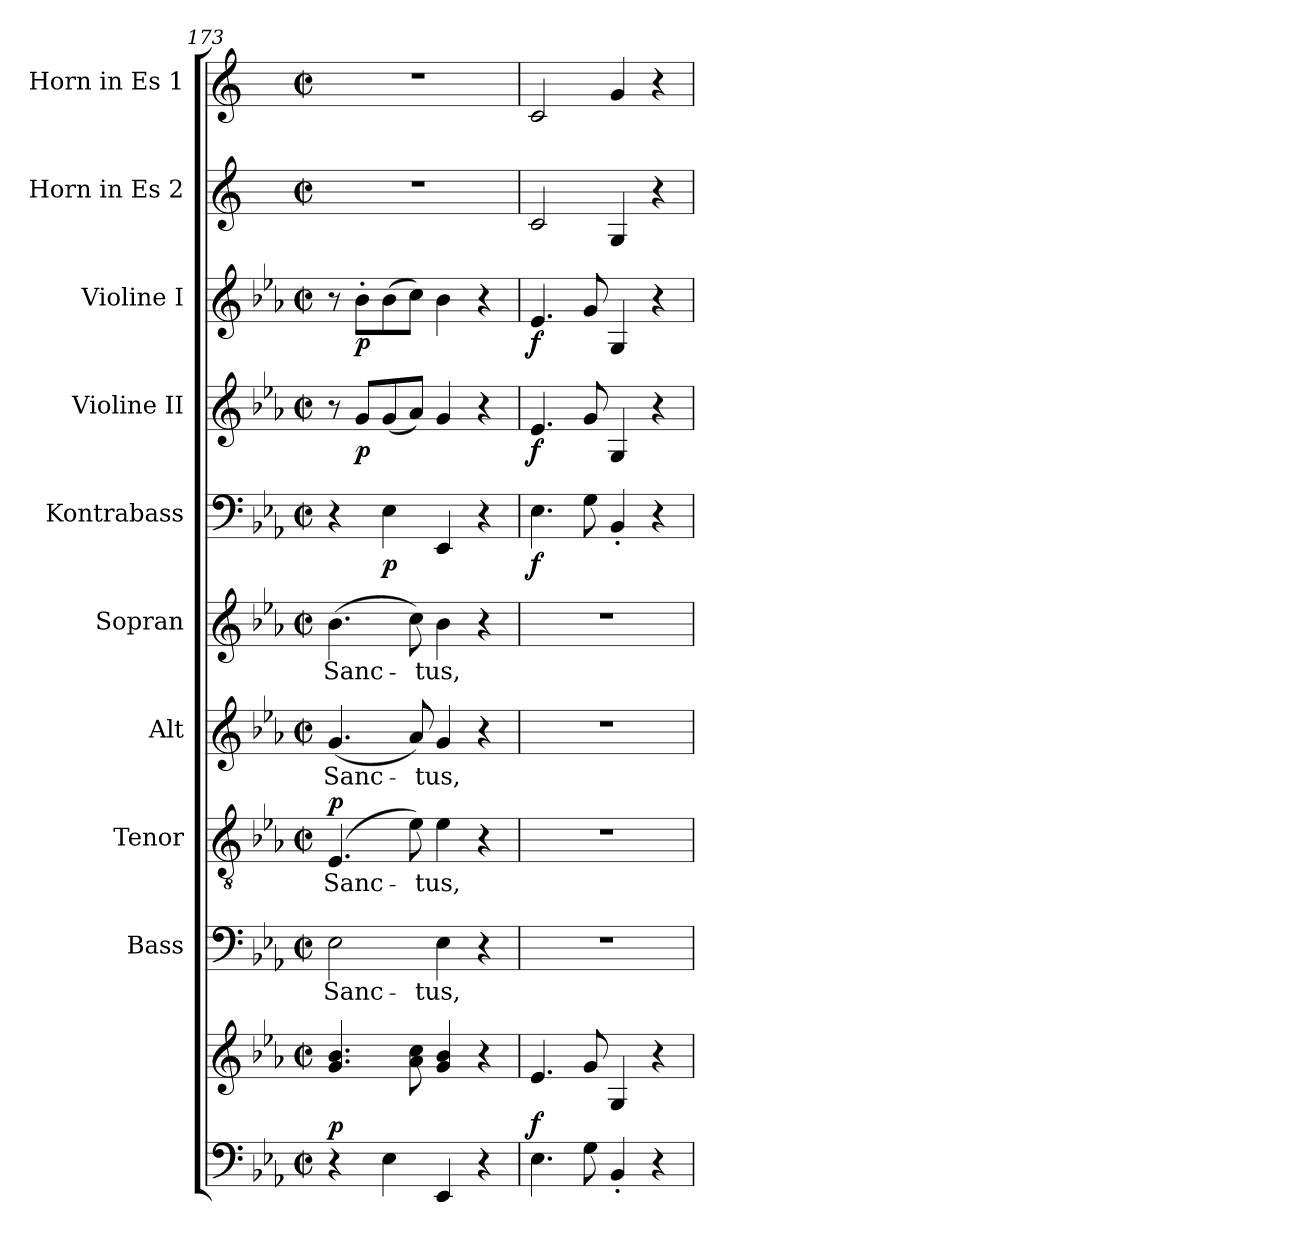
**kern	**kern	**dynam	**kern	**text	**kern	**text	**dynam	**kern	**text	**kern	**text	**kern	**dynam	**kern	**dynam	**kern	**dynam	**kern	**kern
*part10	*part10	*part10	*part9	*part9	*part8	*part8	*part8	*part7	*part7	*part6	*part6	*part5	*part5	*part4	*part4	*part3	*part3	*part2	*part1
*staff11	*staff10	*staff10/11	*staff9	*staff9	*staff8	*staff8	*staff8	*staff7	*staff7	*staff6	*staff6	*staff5	*staff5	*staff4	*staff4	*staff3	*staff3	*staff2	*staff1
*	*	*	*I"Bass	*	*I"Tenor	*	*	*I"Alt	*	*I"Sopran	*	*I"Kontrabass	*	*I"Violine II	*	*I"Violine I	*	*I"Horn in Es 2	*I"Horn in Es 1
*	*	*	*I'B.	*	*I'T.	*	*	*I'A.	*	*I'S.	*	*I'Kb.	*	*I'Vl. II	*	*I'Vl. I	*	*I'Hr. Es 2	*I'Hr. Es 1
*clefF4	*clefG2	*	*clefF4	*	*clefGv2	*	*	*clefG2	*	*clefG2	*	*clefF4	*	*clefG2	*	*clefG2	*	*clefG2	*clefG2
*	*	*	*	*	*	*	*	*	*	*	*	*ITrd7c12	*	*	*	*	*	*ITrd5c9	*ITrd5c9
*k[b-e-a-]	*k[b-e-a-]	*	*k[b-e-a-]	*	*k[b-e-a-]	*	*	*k[b-e-a-]	*	*k[b-e-a-]	*	*k[b-e-a-]	*	*k[b-e-a-]	*	*k[b-e-a-]	*	*k[b-e-a-]	*k[b-e-a-]
*E-:	*E-:	*	*E-:	*	*E-:	*	*	*E-:	*	*E-:	*	*E-:	*	*E-:	*	*E-:	*	*E-:	*E-:
*M2/2	*M2/2	*	*M2/2	*	*M2/2	*	*	*M2/2	*	*M2/2	*	*M2/2	*	*M2/2	*	*M2/2	*	*M2/2	*M2/2
*met(c|)	*met(c|)	*	*met(c|)	*	*met(c|)	*	*	*met(c|)	*	*met(c|)	*	*met(c|)	*	*met(c|)	*	*met(c|)	*	*met(c|)	*met(c|)
=173	=173	=173	=173	=173	=173	=173	=173	=173	=173	=173	=173	=173	=173	=173	=173	=173	=173	=173	=173
!	!	!LO:DY:a=2	!	!LO:LY:b	!	!LO:LY:b	!LO:DY:a	!	!LO:LY:b	!	!LO:LY:b	!	!	!	!	!	!	!	!
4r	4.g/ 4.b-/	p	2E-\	Sanc-	(4.E-/	Sanc-	p	(<4.g/	Sanc-	(>4.b-\	Sanc-	4r	.	8r	.	8r	.	1r	1r
!	!	!	!	!	!	!	!	!	!	!	!	!	!	!	!LO:DY:b	!	!LO:DY:b	!	!
.	.	.	.	.	.	.	.	.	.	.	.	.	.	8g/L	p	8b-'>\L	p	.	.
!	!	!	!	!	!	!	!	!	!	!	!	!	!LO:DY:b	!	!	!	!	!	!
4E-\	.	.	.	.	.	.	.	.	.	.	.	4EE-\	p	(<8g/	.	(>8b-\	.	.	.
.	8a-\ 8cc\	.	.	.	8e-\)	.	.	8a-/)	.	8cc\)	.	.	.	8a-/J)	.	8cc\J)	.	.	.
!	!	!	!	!LO:LY:b	!	!LO:LY:b	!	!	!LO:LY:b	!	!LO:LY:b	!	!	!	!	!	!	!	!
4EE-/	4g/ 4b-/	.	4E-\	-tus,	4e-\	-tus,	.	4g/	-tus,	4b-\	-tus,	4EEE-/	.	4g/	.	4b-\	.	.	.
4r	4r	.	4r	.	4r	.	.	4r	.	4r	.	4r	.	4r	.	4r	.	.	.
=174	=174	=174	=174	=174	=174	=174	=174	=174	=174	=174	=174	=174	=174	=174	=174	=174	=174	=174	=174
!	!	!LO:DY:a=2	!	!	!	!	!	!	!	!	!	!	!LO:DY:b	!	!LO:DY:b	!	!LO:DY:b	!	!
4.E-\	4.e-/	f	1r	.	1r	.	.	1r	.	1r	.	4.EE-\	f	4.e-/	f	4.e-/	f	2E-/	2E-/
8G\	8g/	.	.	.	.	.	.	.	.	.	.	8GG\	.	8g/	.	8g/	.	.	.
4BB-'</	4G/	.	.	.	.	.	.	.	.	.	.	4BBB-'</	.	4G/	.	4G/	.	4BB-/	4B-/
4r	4r	.	.	.	.	.	.	.	.	.	.	4r	.	4r	.	4r	.	4r	4r
=	=	=	=	=	=	=	=	=	=	=	=	=	=	=	=	=	=	=	=
*-	*-	*-	*-	*-	*-	*-	*-	*-	*-	*-	*-	*-	*-	*-	*-	*-	*-	*-	*-
